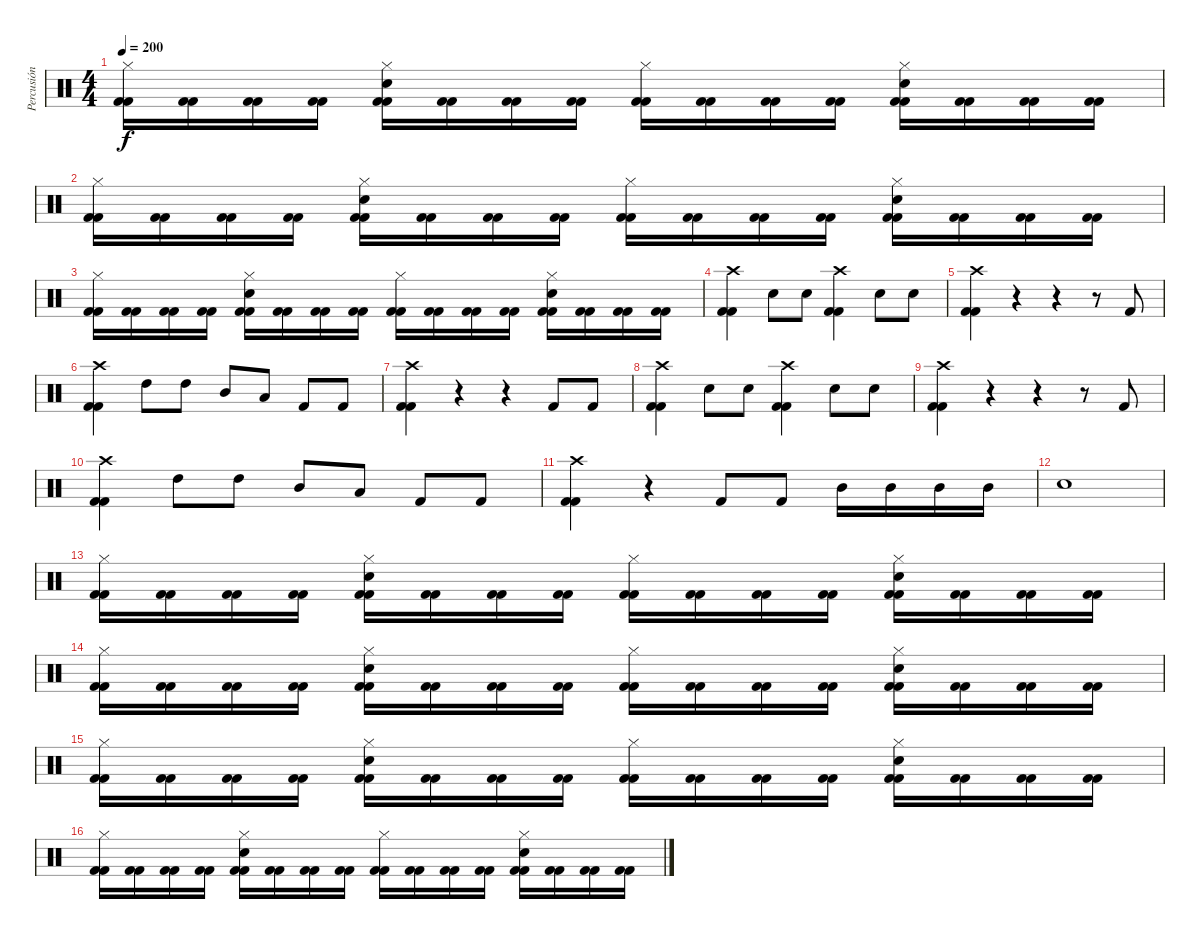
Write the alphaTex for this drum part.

\track ("Percusión" "Percusión") {instrument percussion}
\staff {score}
\articulation defaults
\ts (4 4)
\tempo 200
\clef neutral
\ks c
("Hi-Hat (closed)" "Kick (hit) 2" "Kick (hit) 2").16{dy f} ("Kick (hit) 2" "Kick (hit) 2").16 ("Kick (hit) 2" "Kick (hit) 2").16 ("Kick (hit) 2" "Kick (hit) 2").16 ("Hi-Hat (closed)" "Snare (hit) 2" "Kick (hit) 2" "Kick (hit) 2").16 ("Kick (hit) 2" "Kick (hit) 2").16 ("Kick (hit) 2" "Kick (hit) 2").16 ("Kick (hit) 2" "Kick (hit) 2").16 ("Hi-Hat (closed)" "Kick (hit) 2" "Kick (hit) 2").16 ("Kick (hit) 2" "Kick (hit) 2").16 ("Kick (hit) 2" "Kick (hit) 2").16 ("Kick (hit) 2" "Kick (hit) 2").16 ("Hi-Hat (closed)" "Snare (hit) 2" "Kick (hit) 2" "Kick (hit) 2").16 ("Kick (hit) 2" "Kick (hit) 2").16 ("Kick (hit) 2" "Kick (hit) 2").16 ("Kick (hit) 2" "Kick (hit) 2").16 |
("Hi-Hat (closed)" "Kick (hit) 2" "Kick (hit) 2").16 ("Kick (hit) 2" "Kick (hit) 2").16 ("Kick (hit) 2" "Kick (hit) 2").16 ("Kick (hit) 2" "Kick (hit) 2").16 ("Hi-Hat (closed)" "Snare (hit) 2" "Kick (hit) 2" "Kick (hit) 2").16 ("Kick (hit) 2" "Kick (hit) 2").16 ("Kick (hit) 2" "Kick (hit) 2").16 ("Kick (hit) 2" "Kick (hit) 2").16 ("Hi-Hat (closed)" "Kick (hit) 2" "Kick (hit) 2").16 ("Kick (hit) 2" "Kick (hit) 2").16 ("Kick (hit) 2" "Kick (hit) 2").16 ("Kick (hit) 2" "Kick (hit) 2").16 ("Hi-Hat (closed)" "Snare (hit) 2" "Kick (hit) 2" "Kick (hit) 2").16 ("Kick (hit) 2" "Kick (hit) 2").16 ("Kick (hit) 2" "Kick (hit) 2").16 ("Kick (hit) 2" "Kick (hit) 2").16 |
("Hi-Hat (closed)" "Kick (hit) 2" "Kick (hit) 2").16 ("Kick (hit) 2" "Kick (hit) 2").16 ("Kick (hit) 2" "Kick (hit) 2").16 ("Kick (hit) 2" "Kick (hit) 2").16 ("Hi-Hat (closed)" "Snare (hit) 2" "Kick (hit) 2" "Kick (hit) 2").16 ("Kick (hit) 2" "Kick (hit) 2").16 ("Kick (hit) 2" "Kick (hit) 2").16 ("Kick (hit) 2" "Kick (hit) 2").16 ("Hi-Hat (closed)" "Kick (hit) 2" "Kick (hit) 2").16 ("Kick (hit) 2" "Kick (hit) 2").16 ("Kick (hit) 2" "Kick (hit) 2").16 ("Kick (hit) 2" "Kick (hit) 2").16 ("Hi-Hat (closed)" "Snare (hit) 2" "Kick (hit) 2" "Kick (hit) 2").16 ("Kick (hit) 2" "Kick (hit) 2").16 ("Kick (hit) 2" "Kick (hit) 2").16 ("Kick (hit) 2" "Kick (hit) 2").16 |
("Crash high (hit)" "Kick (hit) 2" "Kick (hit) 2").4 "Snare (hit) 2".8 "Snare (hit) 2".8 ("Crash high (hit)" "Kick (hit) 2" "Kick (hit) 2").4 "Snare (hit) 2".8 "Snare (hit) 2".8 |
("Crash high (hit)" "Kick (hit) 2" "Kick (hit) 2").4 r.4 r.4 r.8 "Kick (hit) 2".8 |
("Crash high (hit)" "Kick (hit) 2" "Kick (hit) 2").4 "High Tom (hit)".8 "High Tom (hit)".8 "Mid Tom (hit)".8 "Low Tom (hit)".8 "Kick (hit) 2".8 "Kick (hit) 2".8 |
("Crash high (hit)" "Kick (hit) 2" "Kick (hit) 2").4 r.4 r.4 "Kick (hit) 2".8 "Kick (hit) 2".8 |
("Crash high (hit)" "Kick (hit) 2" "Kick (hit) 2").4 "Snare (hit) 2".8 "Snare (hit) 2".8 ("Crash high (hit)" "Kick (hit) 2" "Kick (hit) 2").4 "Snare (hit) 2".8 "Snare (hit) 2".8 |
("Crash high (hit)" "Kick (hit) 2" "Kick (hit) 2").4 r.4 r.4 r.8 "Kick (hit) 2".8 |
("Crash high (hit)" "Kick (hit) 2" "Kick (hit) 2").4 "High Tom (hit)".8 "High Tom (hit)".8 "Mid Tom (hit)".8 "Low Tom (hit)".8 "Kick (hit) 2".8 "Kick (hit) 2".8 |
("Crash high (hit)" "Kick (hit) 2" "Kick (hit) 2").4 r.4 "Kick (hit) 2".8 "Kick (hit) 2".8 "Mid Tom (hit)".16 "Mid Tom (hit)".16 "Mid Tom (hit)".16 "Mid Tom (hit)".16 |
"Snare (hit) 2".1 |
("Hi-Hat (closed)" "Kick (hit) 2" "Kick (hit) 2").16 ("Kick (hit) 2" "Kick (hit) 2").16 ("Kick (hit) 2" "Kick (hit) 2").16 ("Kick (hit) 2" "Kick (hit) 2").16 ("Hi-Hat (closed)" "Snare (hit) 2" "Kick (hit) 2" "Kick (hit) 2").16 ("Kick (hit) 2" "Kick (hit) 2").16 ("Kick (hit) 2" "Kick (hit) 2").16 ("Kick (hit) 2" "Kick (hit) 2").16 ("Hi-Hat (closed)" "Kick (hit) 2" "Kick (hit) 2").16 ("Kick (hit) 2" "Kick (hit) 2").16 ("Kick (hit) 2" "Kick (hit) 2").16 ("Kick (hit) 2" "Kick (hit) 2").16 ("Hi-Hat (closed)" "Snare (hit) 2" "Kick (hit) 2" "Kick (hit) 2").16 ("Kick (hit) 2" "Kick (hit) 2").16 ("Kick (hit) 2" "Kick (hit) 2").16 ("Kick (hit) 2" "Kick (hit) 2").16 |
("Hi-Hat (closed)" "Kick (hit) 2" "Kick (hit) 2").16 ("Kick (hit) 2" "Kick (hit) 2").16 ("Kick (hit) 2" "Kick (hit) 2").16 ("Kick (hit) 2" "Kick (hit) 2").16 ("Hi-Hat (closed)" "Snare (hit) 2" "Kick (hit) 2" "Kick (hit) 2").16 ("Kick (hit) 2" "Kick (hit) 2").16 ("Kick (hit) 2" "Kick (hit) 2").16 ("Kick (hit) 2" "Kick (hit) 2").16 ("Hi-Hat (closed)" "Kick (hit) 2" "Kick (hit) 2").16 ("Kick (hit) 2" "Kick (hit) 2").16 ("Kick (hit) 2" "Kick (hit) 2").16 ("Kick (hit) 2" "Kick (hit) 2").16 ("Hi-Hat (closed)" "Snare (hit) 2" "Kick (hit) 2" "Kick (hit) 2").16 ("Kick (hit) 2" "Kick (hit) 2").16 ("Kick (hit) 2" "Kick (hit) 2").16 ("Kick (hit) 2" "Kick (hit) 2").16 |
("Hi-Hat (closed)" "Kick (hit) 2" "Kick (hit) 2").16 ("Kick (hit) 2" "Kick (hit) 2").16 ("Kick (hit) 2" "Kick (hit) 2").16 ("Kick (hit) 2" "Kick (hit) 2").16 ("Hi-Hat (closed)" "Snare (hit) 2" "Kick (hit) 2" "Kick (hit) 2").16 ("Kick (hit) 2" "Kick (hit) 2").16 ("Kick (hit) 2" "Kick (hit) 2").16 ("Kick (hit) 2" "Kick (hit) 2").16 ("Hi-Hat (closed)" "Kick (hit) 2" "Kick (hit) 2").16 ("Kick (hit) 2" "Kick (hit) 2").16 ("Kick (hit) 2" "Kick (hit) 2").16 ("Kick (hit) 2" "Kick (hit) 2").16 ("Hi-Hat (closed)" "Snare (hit) 2" "Kick (hit) 2" "Kick (hit) 2").16 ("Kick (hit) 2" "Kick (hit) 2").16 ("Kick (hit) 2" "Kick (hit) 2").16 ("Kick (hit) 2" "Kick (hit) 2").16 |
("Hi-Hat (closed)" "Kick (hit) 2" "Kick (hit) 2").16 ("Kick (hit) 2" "Kick (hit) 2").16 ("Kick (hit) 2" "Kick (hit) 2").16 ("Kick (hit) 2" "Kick (hit) 2").16 ("Hi-Hat (closed)" "Snare (hit) 2" "Kick (hit) 2" "Kick (hit) 2").16 ("Kick (hit) 2" "Kick (hit) 2").16 ("Kick (hit) 2" "Kick (hit) 2").16 ("Kick (hit) 2" "Kick (hit) 2").16 ("Hi-Hat (closed)" "Kick (hit) 2" "Kick (hit) 2").16 ("Kick (hit) 2" "Kick (hit) 2").16 ("Kick (hit) 2" "Kick (hit) 2").16 ("Kick (hit) 2" "Kick (hit) 2").16 ("Hi-Hat (closed)" "Snare (hit) 2" "Kick (hit) 2" "Kick (hit) 2").16 ("Kick (hit) 2" "Kick (hit) 2").16 ("Kick (hit) 2" "Kick (hit) 2").16 ("Kick (hit) 2" "Kick (hit) 2").16
